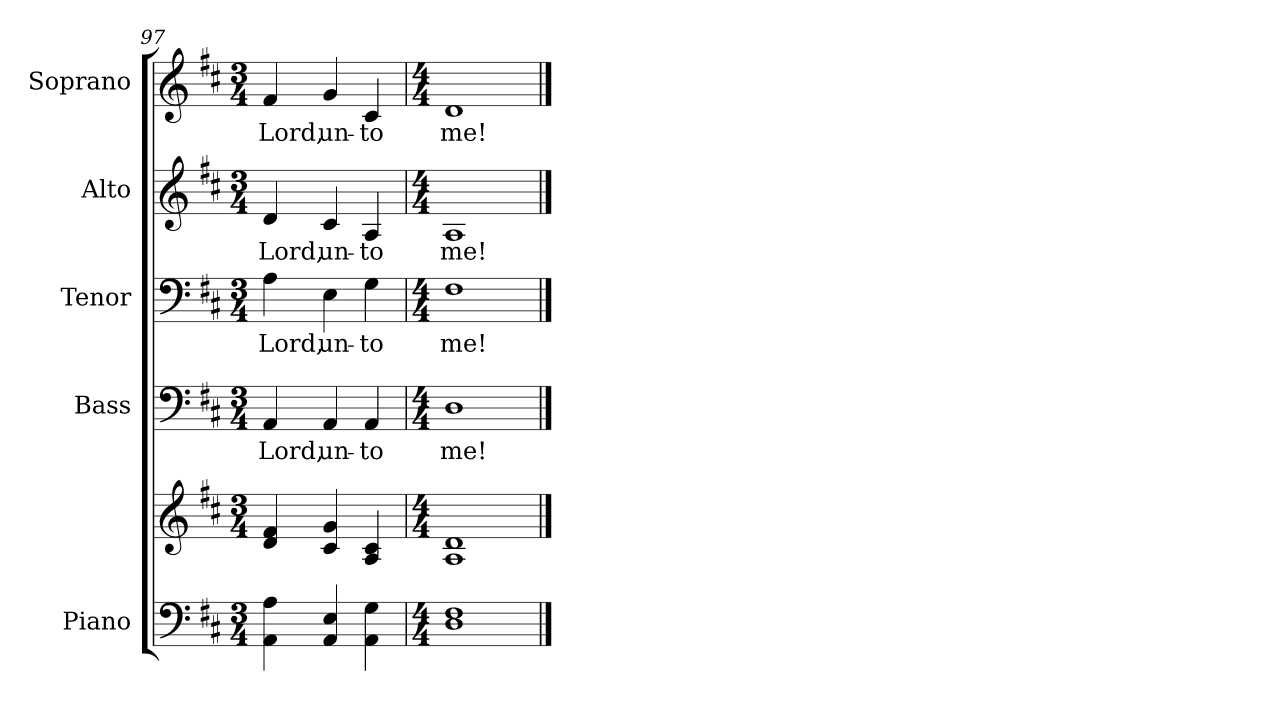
**kern	**kern	**kern	**text	**kern	**text	**kern	**text	**kern	**text
*part5	*part5	*part4	*part4	*part3	*part3	*part2	*part2	*part1	*part1
*staff6	*staff5	*staff4	*staff4	*staff3	*staff3	*staff2	*staff2	*staff1	*staff1
*I"Piano	*	*I"Bass	*	*I"Tenor	*	*I"Alto	*	*I"Soprano	*
*I'Pno.	*	*I'B.	*	*I'T.	*	*I'A.	*	*I'S.	*
*clefF4	*clefG2	*clefF4	*	*clefF4	*	*clefG2	*	*clefG2	*
*k[f#c#]	*k[f#c#]	*k[f#c#]	*	*k[f#c#]	*	*k[f#c#]	*	*k[f#c#]	*
*D:	*D:	*D:	*	*D:	*	*D:	*	*D:	*
*M3/4	*M3/4	*M3/4	*	*M3/4	*	*M3/4	*	*M3/4	*
=97	=97	=97	=97	=97	=97	=97	=97	=97	=97
!	!	!	!LO:LY:b:color=#000000	!	!	!	!	!	!
!	!	!	!	!	!LO:LY:b:color=#000000	!	!	!	!
!	!	!	!	!	!	!	!LO:LY:b:color=#000000	!	!
!	!	!	!	!	!	!	!	!	!LO:LY:b:color=#000000
4AAi\ 4Ai	4di/ 4f#i	4AAi/	Lord,	4Ai\	Lord,	4di/	Lord,	4f#i/	Lord,
!	!	!	!LO:LY:b:color=#000000	!	!	!	!	!	!
!	!	!	!	!	!LO:LY:b:color=#000000	!	!	!	!
!	!	!	!	!	!	!	!LO:LY:b:color=#000000	!	!
!	!	!	!	!	!	!	!	!	!LO:LY:b:color=#000000
4AAi/ 4Ei	4c#i/ 4gi	4AAi/	un-	4Ei\	un-	4c#i/	un-	4gi/	un-
!	!	!	!LO:LY:b:color=#000000	!	!	!	!	!	!
!	!	!	!	!	!LO:LY:b:color=#000000	!	!	!	!
!	!	!	!	!	!	!	!LO:LY:b:color=#000000	!	!
!	!	!	!	!	!	!	!	!	!LO:LY:b:color=#000000
4AAi\ 4Gi	4Ai/ 4c#i	4AAi/	-to	4Gi\	-to	4Ai/	-to	4c#i/	-to
=98	=98	=98	=98	=98	=98	=98	=98	=98	=98
*M4/4	*M4/4	*M4/4	*	*M4/4	*	*M4/4	*	*M4/4	*
!	!	!	!LO:LY:b:color=#000000	!	!	!	!	!	!
!	!	!	!	!	!LO:LY:b:color=#000000	!	!	!	!
!	!	!	!	!	!	!	!LO:LY:b:color=#000000	!	!
!	!	!	!	!	!	!	!	!	!LO:LY:b:color=#000000
1Di 1F#i	1Ai 1di	1Di	me!	1F#i	me!	1Ai	me!	1di	me!
==	==	==	==	==	==	==	==	==	==
*-	*-	*-	*-	*-	*-	*-	*-	*-	*-
